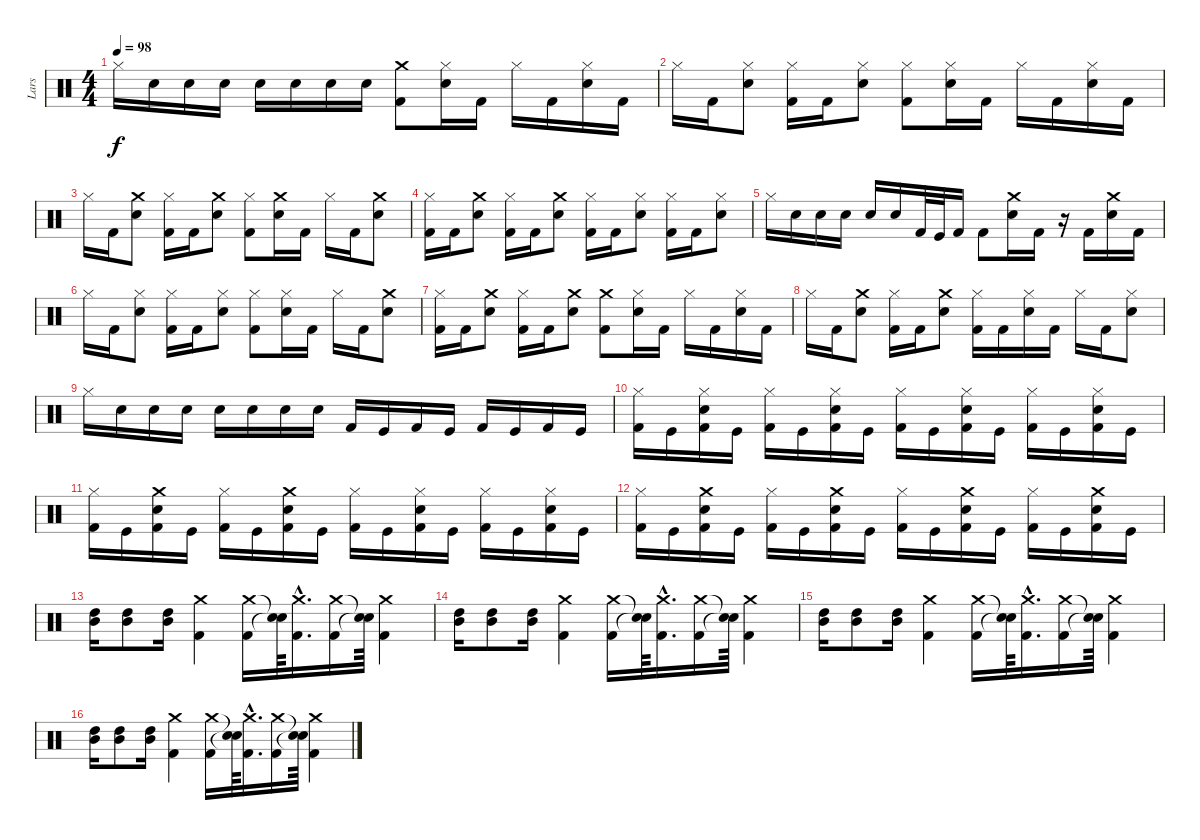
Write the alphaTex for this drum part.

\track ("Lars" "Lars") {instrument percussion}
\staff {score}
\articulation defaults
\ts (4 4)
\tempo 98
\clef neutral
\ks c "Hi-Hat (closed)".16{dy f} "Snare (hit) 2".16 "Snare (hit) 2".16 "Snare (hit) 2".16 "Snare (hit) 2".16 "Snare (hit) 2".16 "Snare (hit) 2".16 "Snare (hit) 2".16
("Crash medium (hit)" "Kick (hit) 2").8 ("Snare (hit) 2" "Hi-Hat (closed)").16 "Kick (hit) 2".16 "Hi-Hat (closed)".16 "Kick (hit) 2".16 ("Snare (hit) 2" "Hi-Hat (closed)").16 "Kick (hit) 2".16 |
"Hi-Hat (closed)".16 "Kick (hit) 2".16 ("Snare (hit) 2" "Hi-Hat (closed)").8 ("Kick (hit) 2" "Hi-Hat (closed)").16 "Kick (hit) 2".16 ("Snare (hit) 2" "Hi-Hat (closed)").8 ("Kick (hit) 2" "Hi-Hat (closed)").8 ("Snare (hit) 2" "Hi-Hat (closed)").16 "Kick (hit) 2".16 "Hi-Hat (closed)".16 "Kick (hit) 2".16 ("Snare (hit) 2" "Hi-Hat (closed)").16 "Kick (hit) 2".16 |
"Hi-Hat (closed)".16 "Kick (hit) 2".16 ("Snare (hit) 2" "Crash medium (hit)").8 ("Hi-Hat (closed)" "Kick (hit) 2").16 "Kick (hit) 2".16 ("Crash medium (hit)" "Snare (hit) 2").8 ("Hi-Hat (closed)" "Kick (hit) 2").8 ("Crash medium (hit)" "Snare (hit) 2").16 "Kick (hit) 2".16 "Hi-Hat (closed)".16 "Kick (hit) 2".16 ("Snare (hit) 2" "Crash medium (hit)").8 |
("Kick (hit) 2" "Hi-Hat (closed)").16 "Kick (hit) 2".16 ("Crash medium (hit)" "Snare (hit) 2").8 ("Kick (hit) 2" "Hi-Hat (closed)").16 "Kick (hit) 2".16 ("Crash medium (hit)" "Snare (hit) 2").8 ("Kick (hit) 2" "Hi-Hat (closed)").16 "Kick (hit) 2".16 ("Snare (hit) 2" "Hi-Hat (closed)").8 ("Kick (hit) 2" "Hi-Hat (closed)").16 "Kick (hit) 2".16 ("Snare (hit) 2" "Hi-Hat (closed)").8 |
"Hi-Hat (closed)".16 "Snare (hit) 2".16 "Snare (hit) 2".16 "Snare (hit) 2".16 "Snare (hit) 2".16 "Snare (hit) 2".16 "Kick (hit) 2".32 "Kick (hit)".32 "Kick (hit) 2".16 "Kick (hit) 2".8 ("Snare (hit) 2" "Crash medium (hit)").16 "Kick (hit) 2".16 r.16 "Kick (hit) 2".16 ("Crash medium (hit)" "Snare (hit) 2").16 "Kick (hit) 2".16 |
"Hi-Hat (closed)".16 "Kick (hit) 2".16 ("Snare (hit) 2" "Hi-Hat (closed)").8 ("Kick (hit) 2" "Hi-Hat (closed)").16 "Kick (hit) 2".16 ("Snare (hit) 2" "Hi-Hat (closed)").8 ("Kick (hit) 2" "Hi-Hat (closed)").8 ("Snare (hit) 2" "Hi-Hat (closed)").16 "Kick (hit) 2".16 "Hi-Hat (closed)".16 "Kick (hit) 2".16 ("Crash medium (hit)" "Snare (hit) 2").8 |
("Hi-Hat (closed)" "Kick (hit) 2").16 "Kick (hit) 2".16 ("Crash medium (hit)" "Snare (hit) 2").8 ("Hi-Hat (closed)" "Kick (hit) 2").16 "Kick (hit) 2".16 ("Crash medium (hit)" "Snare (hit) 2").8 ("Crash medium (hit)" "Kick (hit) 2").8 ("Snare (hit) 2" "Hi-Hat (closed)").16 "Kick (hit) 2".16 "Hi-Hat (closed)".16 "Kick (hit) 2".16 ("Snare (hit) 2" "Hi-Hat (closed)").16 "Kick (hit) 2".16 |
"Hi-Hat (closed)".16 "Kick (hit) 2".16 ("Crash medium (hit)" "Snare (hit) 2").8 ("Hi-Hat (closed)" "Kick (hit) 2").16 "Kick (hit) 2".16 ("Crash medium (hit)" "Snare (hit) 2").8 ("Hi-Hat (closed)" "Kick (hit) 2").16 "Kick (hit) 2".16 ("Snare (hit) 2" "Hi-Hat (closed)").16 "Kick (hit) 2".16 "Hi-Hat (closed)".16 "Kick (hit) 2".16 ("Snare (hit) 2" "Hi-Hat (closed)").8 |
"Hi-Hat (closed)".16 "Snare (hit) 2".16 "Snare (hit) 2".16 "Snare (hit) 2".16 "Snare (hit) 2".16 "Snare (hit) 2".16 "Snare (hit) 2".16 "Snare (hit) 2".16 "Kick (hit) 2".16 "Kick (hit)".16 "Kick (hit) 2".16 "Kick (hit)".16 "Kick (hit) 2".16 "Kick (hit)".16 "Kick (hit) 2".16 "Kick (hit)".16 |
("Hi-Hat (closed)" "Kick (hit) 2").16 "Kick (hit)".16 ("Snare (hit) 2" "Hi-Hat (closed)" "Kick (hit) 2").16 "Kick (hit)".16 ("Hi-Hat (closed)" "Kick (hit) 2").16 "Kick (hit)".16 ("Snare (hit) 2" "Hi-Hat (closed)" "Kick (hit) 2").16 "Kick (hit)".16 ("Hi-Hat (closed)" "Kick (hit) 2").16 "Kick (hit)".16 ("Snare (hit) 2" "Hi-Hat (closed)" "Kick (hit) 2").16 "Kick (hit)".16 ("Hi-Hat (closed)" "Kick (hit) 2").16 "Kick (hit)".16 ("Snare (hit) 2" "Hi-Hat (closed)" "Kick (hit) 2").16 "Kick (hit)".16 |
("Hi-Hat (closed)" "Kick (hit) 2").16 "Kick (hit)".16 ("Crash medium (hit)" "Snare (hit) 2" "Kick (hit) 2").16 "Kick (hit)".16 ("Hi-Hat (closed)" "Kick (hit) 2").16 "Kick (hit)".16 ("Crash medium (hit)" "Snare (hit) 2" "Kick (hit) 2").16 "Kick (hit)".16 ("Hi-Hat (closed)" "Kick (hit) 2").16 "Kick (hit)".16 ("Snare (hit) 2" "Hi-Hat (closed)" "Kick (hit) 2").16 "Kick (hit)".16 ("Hi-Hat (closed)" "Kick (hit) 2").16 "Kick (hit)".16 ("Snare (hit) 2" "Hi-Hat (closed)" "Kick (hit) 2").16 "Kick (hit)".16 |
("Hi-Hat (closed)" "Kick (hit) 2").16 "Kick (hit)".16 ("Crash medium (hit)" "Snare (hit) 2" "Kick (hit) 2").16 "Kick (hit)".16 ("Hi-Hat (closed)" "Kick (hit) 2").16 "Kick (hit)".16 ("Crash medium (hit)" "Snare (hit) 2" "Kick (hit) 2").16 "Kick (hit)".16 ("Hi-Hat (closed)" "Kick (hit) 2").16 "Kick (hit)".16 ("Crash medium (hit)" "Snare (hit) 2" "Kick (hit) 2").16 "Kick (hit)".16 ("Hi-Hat (closed)" "Kick (hit) 2").16 "Kick (hit)".16 ("Crash medium (hit)" "Snare (hit) 2" "Kick (hit) 2").16 "Kick (hit)".16 |
("Mid Tom (hit)" "High Tom (hit)").16 ("High Tom (hit)" "Mid Tom (hit)").8 ("High Tom (hit)" "Mid Tom (hit)").16 ("Crash medium (hit)" "Kick (hit) 2").4 ("Kick (hit) 2" "Crash medium (hit)").16 ("Snare (hit)"{t} "Snare (hit)"{t}).64 ("Kick (hit) 2"{hac} "Crash medium (hit)"{hac}).16{d} ("Kick (hit) 2" "Crash medium (hit)").16 ("Snare (hit)"{t} "Snare (hit)"{t}).64 ("Kick (hit) 2" "Crash medium (hit)").4 |
("Mid Tom (hit)" "High Tom (hit)").16 ("High Tom (hit)" "Mid Tom (hit)").8 ("High Tom (hit)" "Mid Tom (hit)").16 ("Crash medium (hit)" "Kick (hit) 2").4 ("Kick (hit) 2" "Crash medium (hit)").16 ("Snare (hit)"{t} "Snare (hit)"{t}).64 ("Kick (hit) 2"{hac} "Crash medium (hit)"{hac}).16{d} ("Kick (hit) 2" "Crash medium (hit)").16 ("Snare (hit)"{t} "Snare (hit)"{t}).64 ("Kick (hit) 2" "Crash medium (hit)").4 |
("Mid Tom (hit)" "High Tom (hit)").16 ("High Tom (hit)" "Mid Tom (hit)").8 ("High Tom (hit)" "Mid Tom (hit)").16 ("Crash medium (hit)" "Kick (hit) 2").4 ("Kick (hit) 2" "Crash medium (hit)").16 ("Snare (hit)"{t} "Snare (hit)"{t}).64 ("Kick (hit) 2"{hac} "Crash medium (hit)"{hac}).16{d} ("Kick (hit) 2" "Crash medium (hit)").16 ("Snare (hit)"{t} "Snare (hit)"{t}).64 ("Kick (hit) 2" "Crash medium (hit)").4 |
("Mid Tom (hit)" "High Tom (hit)").16 ("High Tom (hit)" "Mid Tom (hit)").8 ("High Tom (hit)" "Mid Tom (hit)").16 ("Crash medium (hit)" "Kick (hit) 2").4 ("Kick (hit) 2" "Crash medium (hit)").16 ("Snare (hit)"{t} "Snare (hit)"{t}).64 ("Kick (hit) 2"{hac} "Crash medium (hit)"{hac}).16{d} ("Kick (hit) 2" "Crash medium (hit)").16 ("Snare (hit)"{t} "Snare (hit)"{t}).64 ("Kick (hit) 2" "Crash medium (hit)").4
